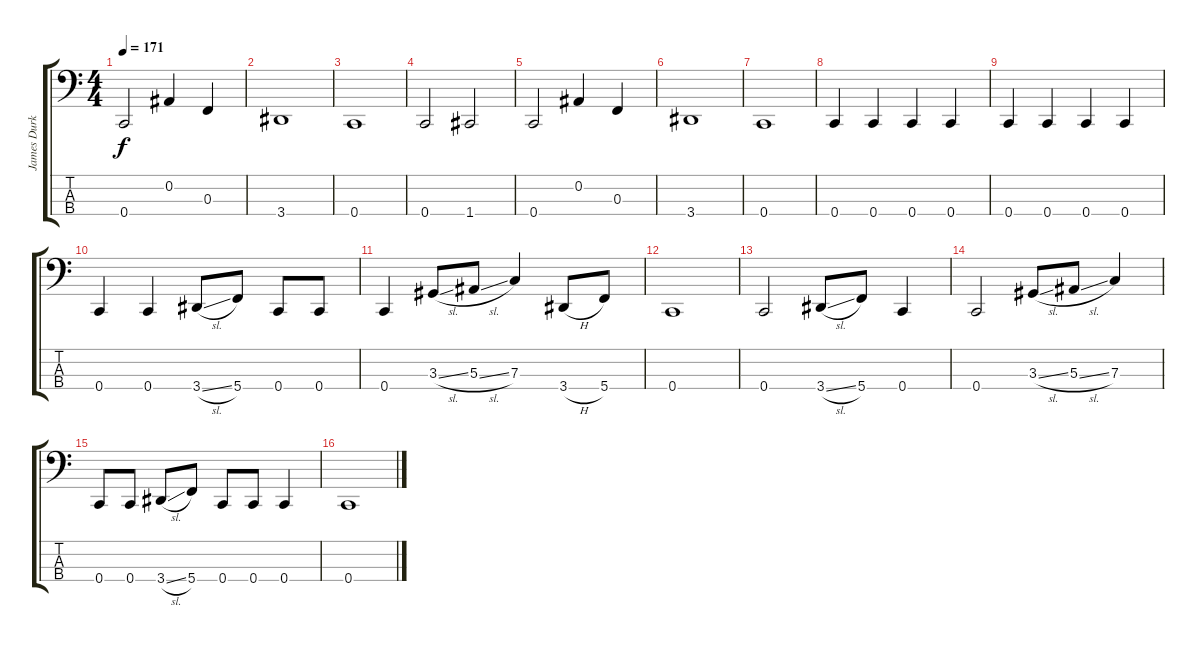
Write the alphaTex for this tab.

\track ("James Durkin (Bass)" "James Durk") {instrument electricbasspick}
\staff {score tabs}
\tuning (Eb2 Bb1 F1 C1) {hide}
\ts (4 4)
\tempo 171
\clef f4
\ks c
0.4.2{dy f} 0.2.4 0.3.4 |
3.4.1 |
0.4.1 |
0.4.2 1.4.2 |
0.4.2 0.2.4 0.3.4 |
3.4.1 |
0.4.1 |
0.4.4 0.4.4 0.4.4 0.4.4 |
0.4.4 0.4.4 0.4.4 0.4.4 |
0.4.4 0.4.4 3.4{sl}.8 5.4.8 0.4.8 0.4.8 |
0.4.4 3.3{sl}.8 5.3{sl}.8 7.3.4 3.4{h}.8 5.4.8 |
0.4.1 |
0.4.2 3.4{sl}.8 5.4.8 0.4.4 |
0.4.2 3.3{sl}.8 5.3{sl}.8 7.3.4 |
0.4.8 0.4.8 3.4{sl}.8 5.4.8 0.4.8 0.4.8 0.4.4 |
0.4.1
